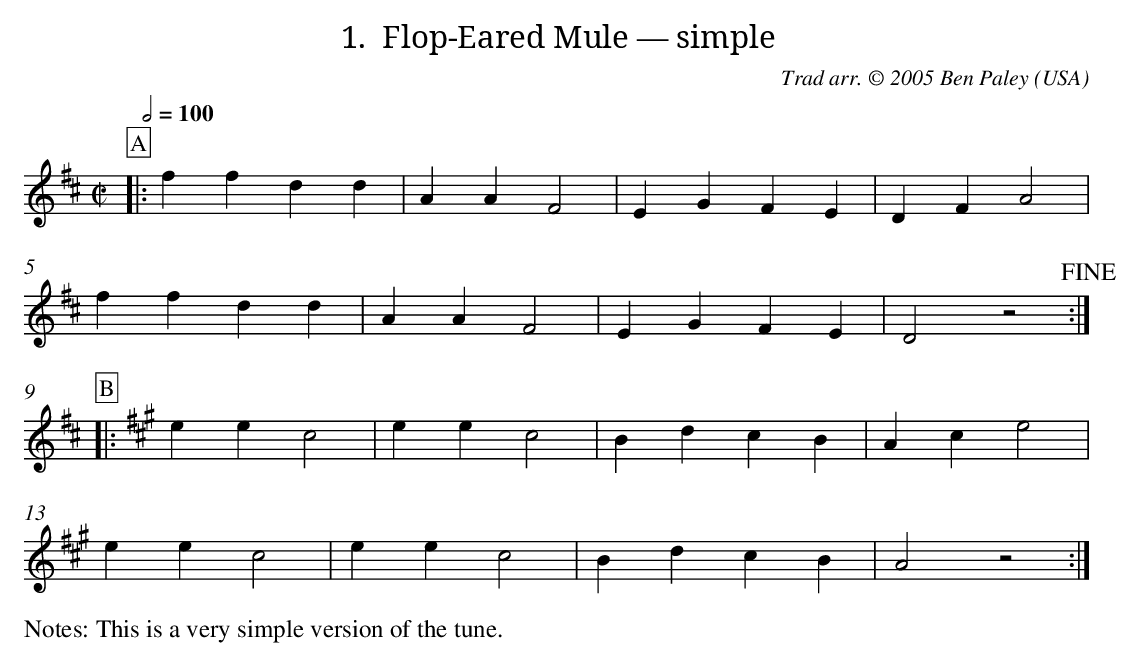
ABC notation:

X:1
T:Flop-Eared Mule — simple
L:1/4
M:C|
C:Trad arr. © 2005 Ben Paley
O:USA
Q:1/2=100
K:D
P:A
|: f f d d | A A F2 | E G F E | D F A2 |
f f d d | A A F2 | E G F E | D2 z2 !fine!:|
P:B
K:A
|: e e c2 | e e c2 | B d c B | A c e2 |
e e c2 | e e c2 | B d c B | A2 z2 :|
